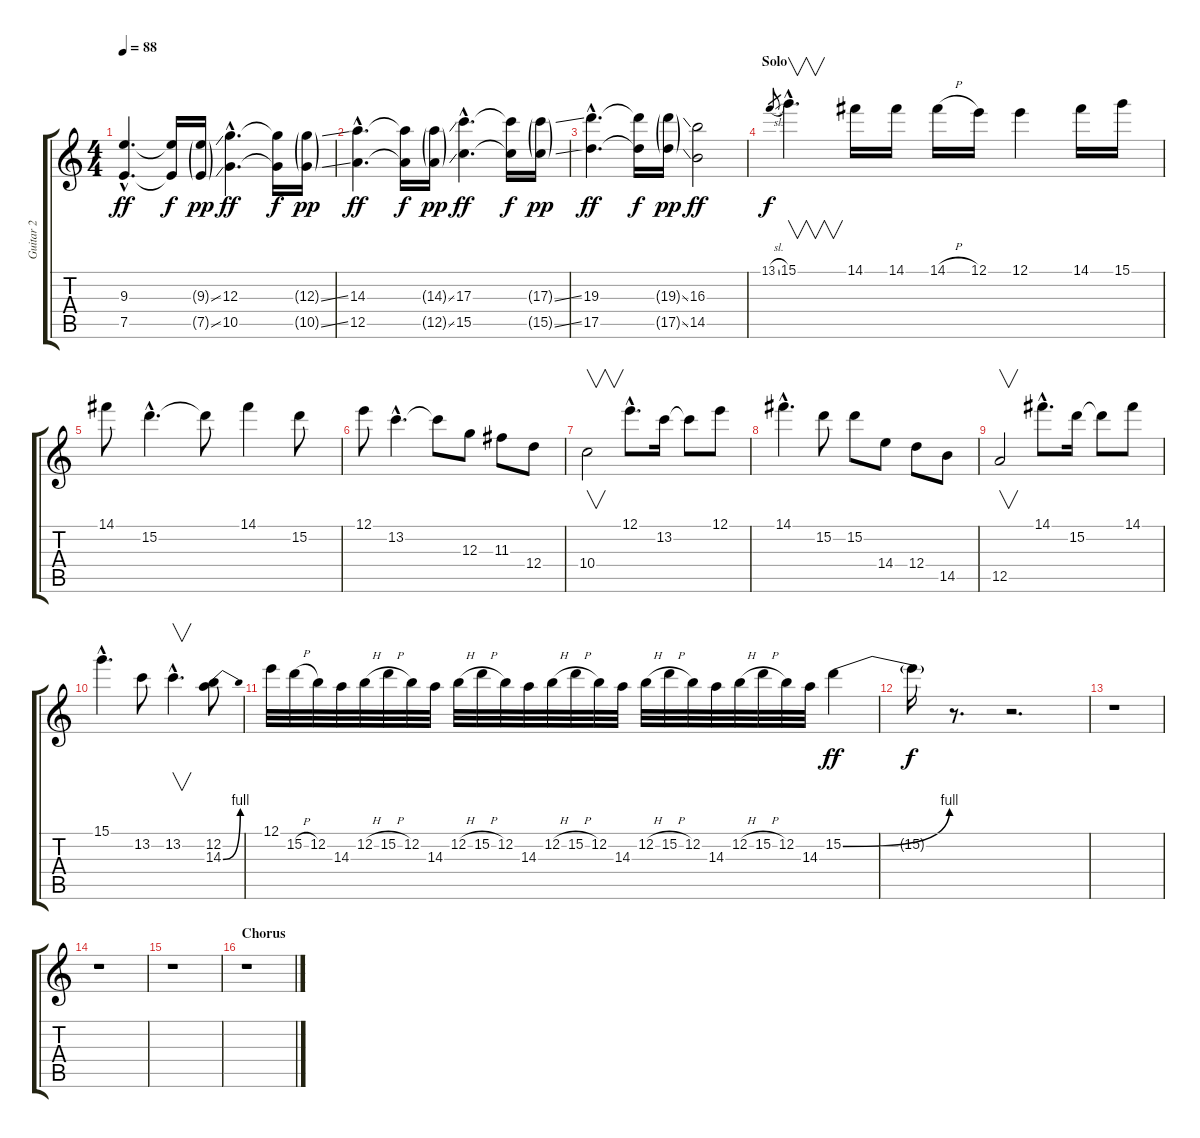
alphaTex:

\track ("Guitar 2" "Guitar 2") {instrument distortionguitar}
\staff {score tabs}
\tuning (E4 B3 G3 D3 A2 E2) {hide}
\ts (4 4)
\tempo 88
\clef g2
\ks c
(9.3{hac} 7.5{hac}).4{d dy ff} (9.3{t} 7.5{t}).16{dy f} (9.3{ss g} 7.5{ss g}).16{dy pp} (12.3{hac} 10.5{hac}).4{d dy ff} (12.3{t} 10.5{t}).16{dy f} (12.3{ss g} 10.5{ss g}).16{dy pp} |
(14.3{hac} 12.5{hac}).4{d dy ff} (14.3{t} 12.5{t}).16{dy f} (14.3{ss g} 12.5{ss g}).16{dy pp} (17.3{hac} 15.5{hac}).4{d dy ff} (17.3{t} 15.5{t}).16{dy f} (17.3{ss g} 15.5{ss g}).16{dy pp} |
(19.3{hac} 17.5{hac}).4{d dy ff} (19.3{t} 17.5{t}).16{dy f} (19.3{ss g} 17.5{ss g}).16{dy pp} (16.3 14.5).2{dy ff} |
\section ("" "Solo")
13.1{sl}.8{gr dy f} 15.1{hac}.4{v d} 14.1.16 14.1.16 14.1{h}.16 12.1.16 12.1.4 14.1.16 15.1.16 |
14.1.8 15.2{hac}.4{d} 15.2{t}.8 14.1.4 15.2.8 |
12.1.8 13.2{hac}.4{d} 13.2{t}.8 12.3.8 11.3.8 12.4.8 |
10.4.2{v} 12.1{hac}.8{d} 13.2.16 13.2{t}.8 12.1.8 |
14.1{hac}.4{d} 15.2.8 15.2.8 14.4.8 12.4.8 14.5.8 |
12.5.2{v} 14.1{hac}.8{d} 15.2.16 15.2{t}.8 14.1.8 |
15.1{hac}.4{d} 13.2.8 13.2{hac}.4{v d} (12.2 14.3{be (bend 0 0 60 4)}).8 |
12.1.32 15.2{h}.32 12.2.32 14.3.32 12.2{h}.32 15.2{h}.32 12.2.32 14.3.32 12.2{h}.32 15.2{h}.32 12.2.32 14.3.32 12.2{h}.32 15.2{h}.32 12.2.32 14.3.32 12.2{h}.32 15.2{h}.32 12.2.32 14.3.32 12.2{h}.32 15.2{h}.32 12.2.32 14.3.32 15.2{be (bend 0 0 60 4)}.4{dy ff} |
15.2{t}.16{dy f} r.8{d} r.2{d} |
r.1 |
r.1 |
r.1 |
\section ("" "Chorus")
r.1
